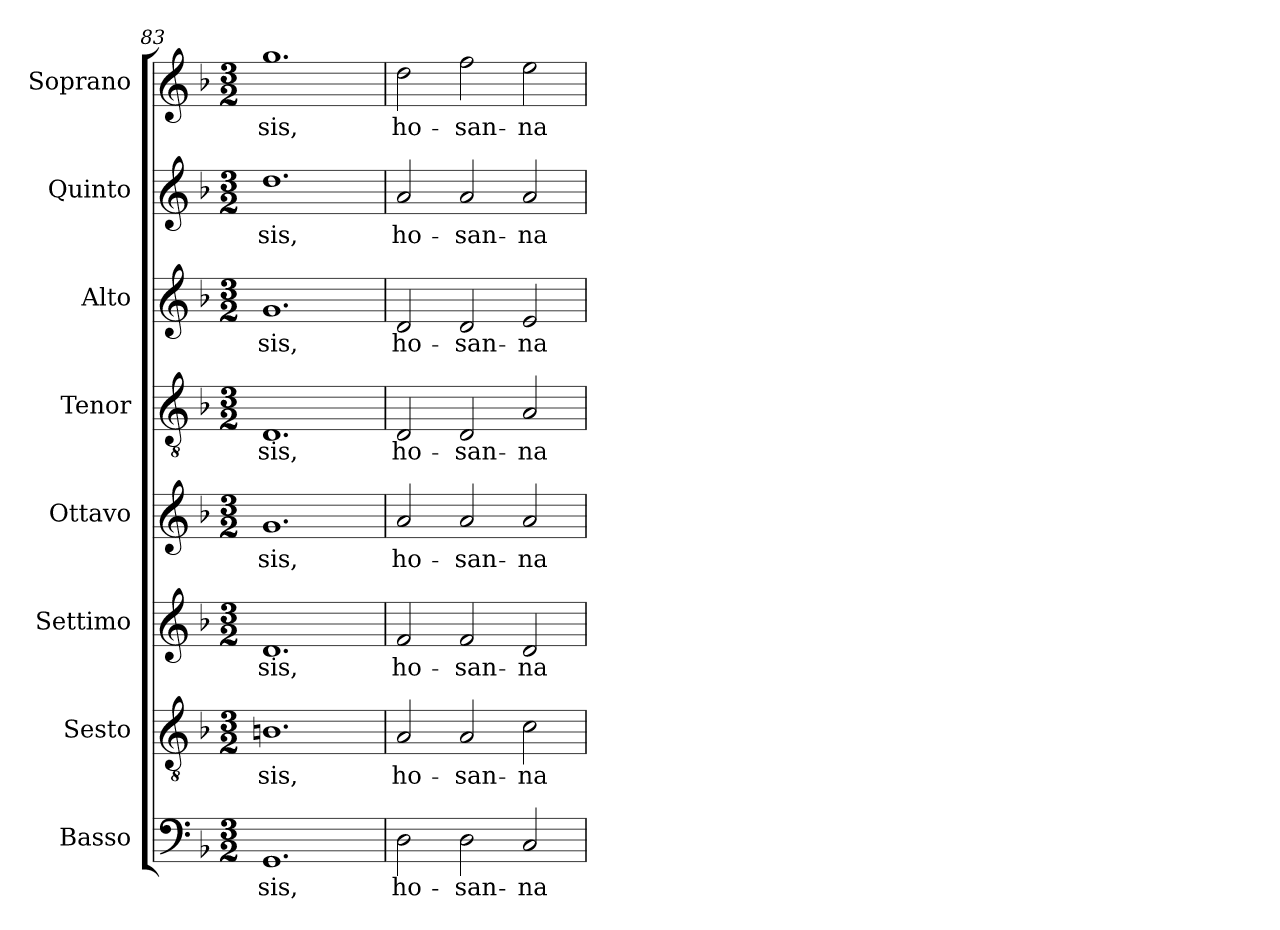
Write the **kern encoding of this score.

**kern	**text	**kern	**text	**kern	**text	**kern	**text	**kern	**text	**kern	**text	**kern	**text	**kern	**text
*part8	*part8	*part7	*part7	*part6	*part6	*part5	*part5	*part4	*part4	*part3	*part3	*part2	*part2	*part1	*part1
*staff8	*staff8	*staff7	*staff7	*staff6	*staff6	*staff5	*staff5	*staff4	*staff4	*staff3	*staff3	*staff2	*staff2	*staff1	*staff1
*I"Basso	*	*I"Sesto	*	*I"Settimo	*	*I"Ottavo	*	*I"Tenor	*	*I"Alto	*	*I"Quinto	*	*I"Soprano	*
*I'B.	*	*I'Ss.	*	*I'St.	*	*I'Ot.	*	*I'T.	*	*I'A.	*	*I'Q.	*	*I'S.	*
*clefF4	*	*clefGv2	*	*clefG2	*	*clefG2	*	*clefGv2	*	*clefG2	*	*clefG2	*	*clefG2	*
*	*	*ITrd7c12	*	*	*	*	*	*ITrd7c12	*	*	*	*	*	*	*
*k[b-]	*	*k[b-]	*	*k[b-]	*	*k[b-]	*	*k[b-]	*	*k[b-]	*	*k[b-]	*	*k[b-]	*
*F:	*	*F:	*	*F:	*	*F:	*	*F:	*	*F:	*	*F:	*	*F:	*
*M3/2	*	*M3/2	*	*M3/2	*	*M3/2	*	*M3/2	*	*M3/2	*	*M3/2	*	*M3/2	*
=83	=83	=83	=83	=83	=83	=83	=83	=83	=83	=83	=83	=83	=83	=83	=83
!	!LO:LY:b:color=#000000	!	!	!	!	!	!	!	!	!	!	!	!	!	!
!	!	!	!LO:LY:b:color=#000000	!	!	!	!	!	!	!	!	!	!	!	!
!	!	!	!	!	!LO:LY:b:color=#000000	!	!	!	!	!	!	!	!	!	!
!	!	!	!	!	!	!	!LO:LY:b:color=#000000	!	!	!	!	!	!	!	!
!	!	!	!	!	!	!	!	!	!LO:LY:b:color=#000000	!	!	!	!	!	!
!	!	!	!	!	!	!	!	!	!	!	!LO:LY:b:color=#000000	!	!	!	!
!	!	!	!	!	!	!	!	!	!	!	!	!	!LO:LY:b:color=#000000	!	!
!	!	!	!	!	!	!	!	!	!	!	!	!	!	!	!LO:LY:b:color=#000000
1.GGi	-sis,	1.BBni	-sis,	1.di	-sis,	1.gi	-sis,	1.DDi	-sis,	1.gi	-sis,	1.ddi	-sis,	1.ggi	-sis,
=84	=84	=84	=84	=84	=84	=84	=84	=84	=84	=84	=84	=84	=84	=84	=84
!	!LO:LY:b:color=#000000	!	!	!	!	!	!	!	!	!	!	!	!	!	!
!	!	!	!LO:LY:b:color=#000000	!	!	!	!	!	!	!	!	!	!	!	!
!	!	!	!	!	!LO:LY:b:color=#000000	!	!	!	!	!	!	!	!	!	!
!	!	!	!	!	!	!	!LO:LY:b:color=#000000	!	!	!	!	!	!	!	!
!	!	!	!	!	!	!	!	!	!LO:LY:b:color=#000000	!	!	!	!	!	!
!	!	!	!	!	!	!	!	!	!	!	!LO:LY:b:color=#000000	!	!	!	!
!	!	!	!	!	!	!	!	!	!	!	!	!	!LO:LY:b:color=#000000	!	!
!	!	!	!	!	!	!	!	!	!	!	!	!	!	!	!LO:LY:b:color=#000000
2Di\	ho-	2AAi/	ho-	2fi/	ho-	2ai/	ho-	2DDi/	ho-	2di/	ho-	2ai/	ho-	2ddi\	ho-
!	!LO:LY:b:color=#000000	!	!	!	!	!	!	!	!	!	!	!	!	!	!
!	!	!	!LO:LY:b:color=#000000	!	!	!	!	!	!	!	!	!	!	!	!
!	!	!	!	!	!LO:LY:b:color=#000000	!	!	!	!	!	!	!	!	!	!
!	!	!	!	!	!	!	!LO:LY:b:color=#000000	!	!	!	!	!	!	!	!
!	!	!	!	!	!	!	!	!	!LO:LY:b:color=#000000	!	!	!	!	!	!
!	!	!	!	!	!	!	!	!	!	!	!LO:LY:b:color=#000000	!	!	!	!
!	!	!	!	!	!	!	!	!	!	!	!	!	!LO:LY:b:color=#000000	!	!
!	!	!	!	!	!	!	!	!	!	!	!	!	!	!	!LO:LY:b:color=#000000
2Di\	-san-	2AAi/	-san-	2fi/	-san-	2ai/	-san-	2DDi/	-san-	2di/	-san-	2ai/	-san-	2ffi\	-san-
!	!LO:LY:b:color=#000000	!	!	!	!	!	!	!	!	!	!	!	!	!	!
!	!	!	!LO:LY:b:color=#000000	!	!	!	!	!	!	!	!	!	!	!	!
!	!	!	!	!	!LO:LY:b:color=#000000	!	!	!	!	!	!	!	!	!	!
!	!	!	!	!	!	!	!LO:LY:b:color=#000000	!	!	!	!	!	!	!	!
!	!	!	!	!	!	!	!	!	!LO:LY:b:color=#000000	!	!	!	!	!	!
!	!	!	!	!	!	!	!	!	!	!	!LO:LY:b:color=#000000	!	!	!	!
!	!	!	!	!	!	!	!	!	!	!	!	!	!LO:LY:b:color=#000000	!	!
!	!	!	!	!	!	!	!	!	!	!	!	!	!	!	!LO:LY:b:color=#000000
2Ci/	-na	2Ci\	-na	2di/	-na	2ai/	-na	2AAi/	-na	2ei/	-na	2ai/	-na	2eei\	-na
=	=	=	=	=	=	=	=	=	=	=	=	=	=	=	=
*-	*-	*-	*-	*-	*-	*-	*-	*-	*-	*-	*-	*-	*-	*-	*-
